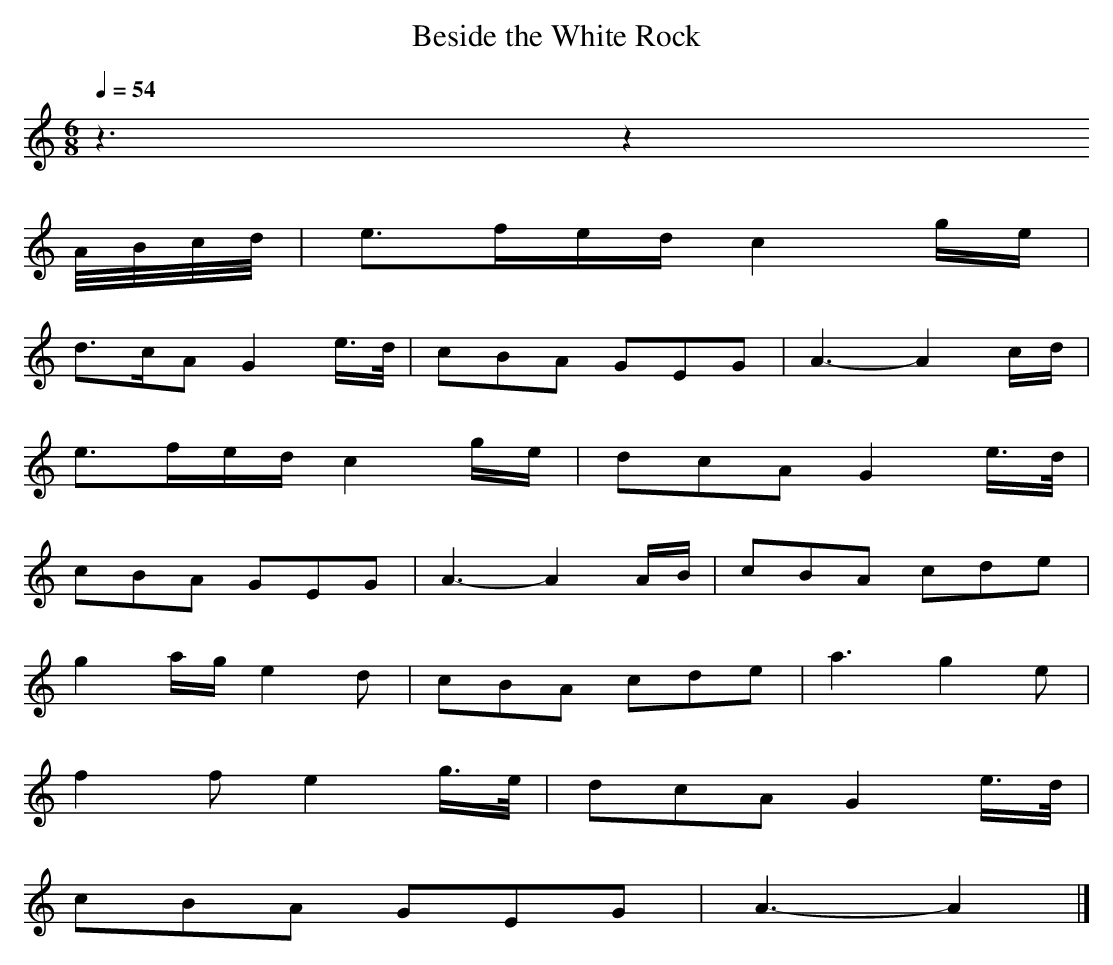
X:1
T: Beside the White Rock
M: 6/8
L: 1/8
Q: 1/4=54
K: Am % 0 sharps
V: 1
z3 z2
A/4B/4c/4d/4 | e>fe/d/ c2 g/e/ |
d>cA G2e/>d/ | cBA GEG | A3-A2c/d/ |
e>fe/d/ c2g/e/ | dcA G2e/>d/ |
cBA GEG | A3-A2A/B/ | cBA cde |
g2a/g/ e2d | cBA cde | a3 g2e |
f2f e2g/>e/ | dcA G2e/>d/ |
cBA GEG | A3-A2 |]
